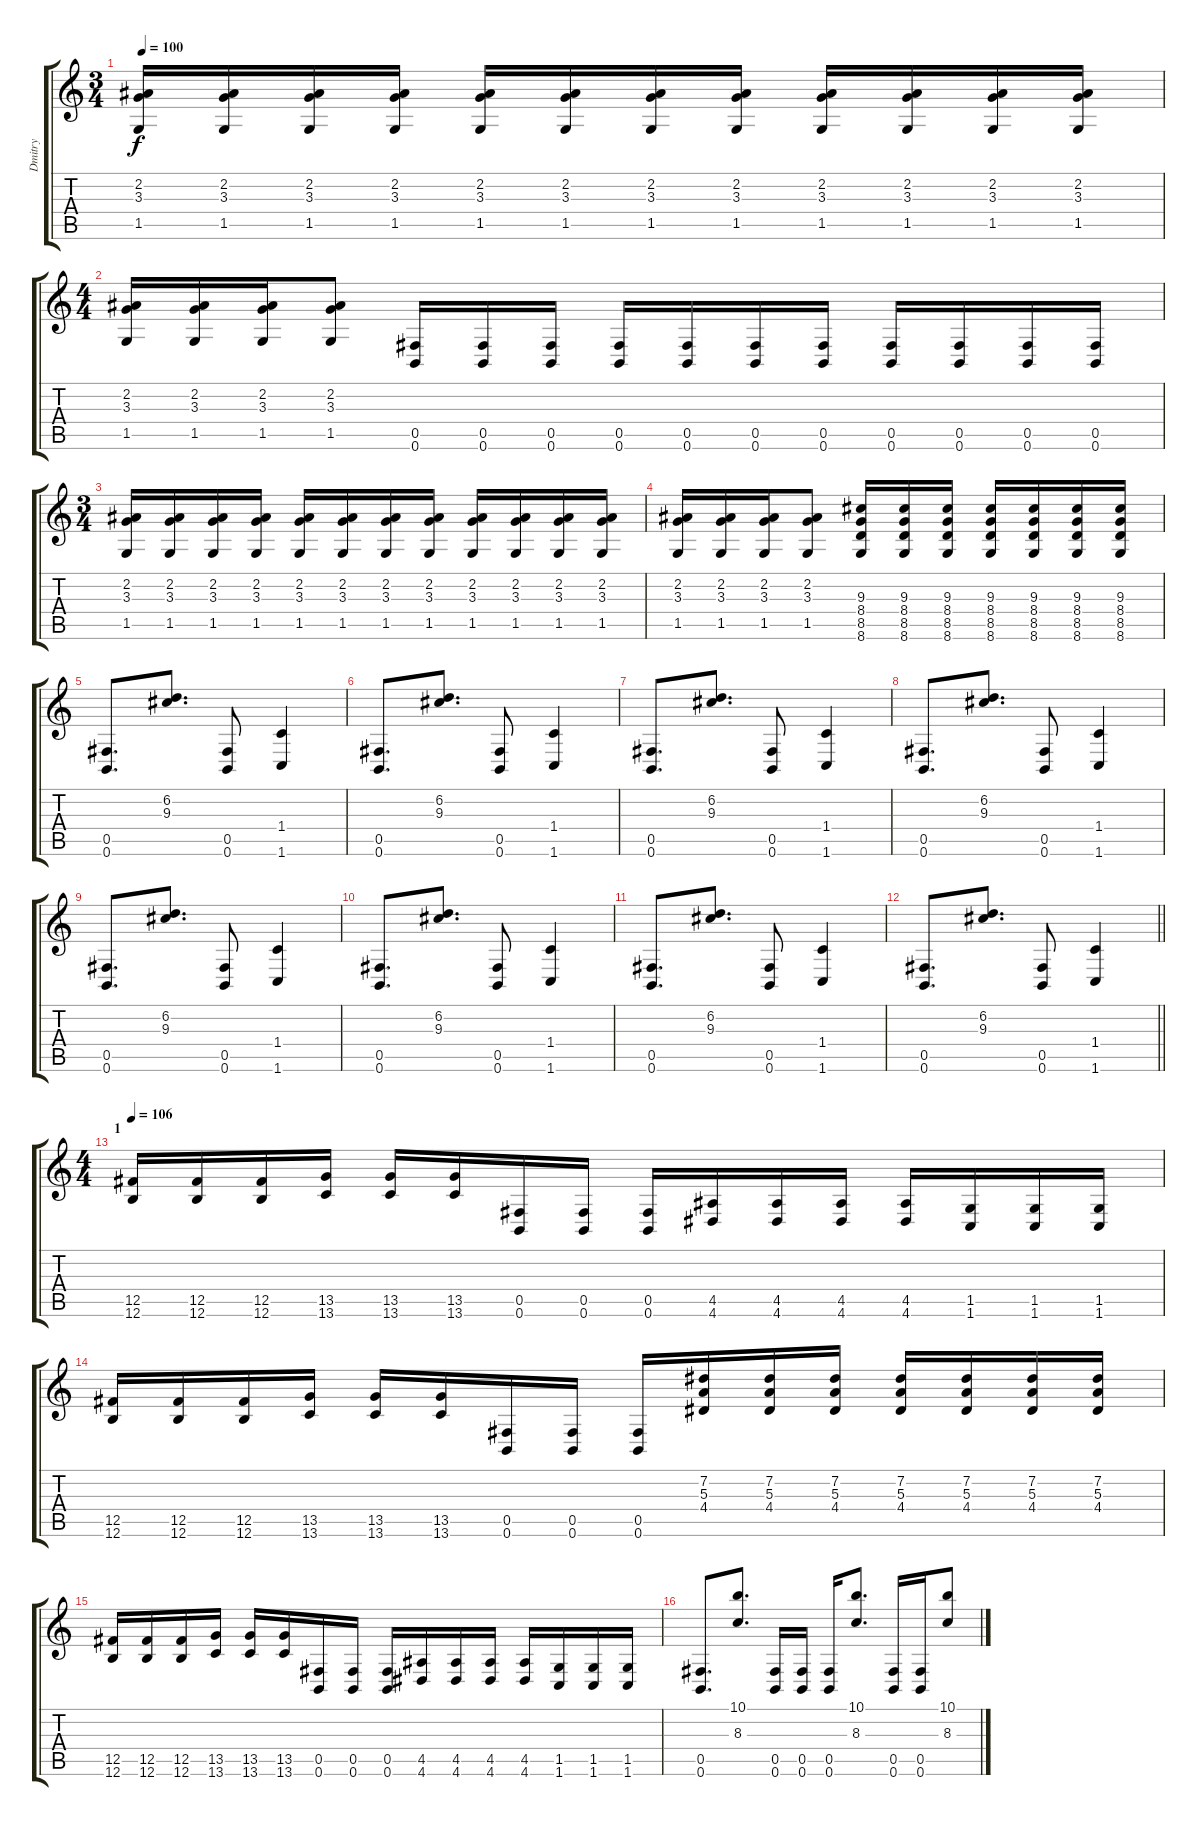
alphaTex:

\track ("Dmitry" "Dmitry") {instrument distortionguitar}
\staff {score tabs}
\tuning (Db4 Ab3 E3 B2 Gb2 B1) {hide}
\ts (3 4)
\tempo 100
\clef g2
\ks c
(2.2 3.3 1.5).16{dy f instrument distortionguitar} (2.2 3.3 1.5).16 (2.2 3.3 1.5).16 (2.2 3.3 1.5).16 (2.2 3.3 1.5).16 (2.2 3.3 1.5).16 (2.2 3.3 1.5).16 (2.2 3.3 1.5).16 (2.2 3.3 1.5).16 (2.2 3.3 1.5).16 (2.2 3.3 1.5).16 (2.2 3.3 1.5).16 |
\ts (4 4)
(2.2 3.3 1.5).16 (2.2 3.3 1.5).16 (2.2 3.3 1.5).16 (2.2 3.3 1.5).8 (0.5 0.6).16{instrument guitarharmonics} (0.5 0.6).16 (0.5 0.6).16 (0.5 0.6).16 (0.5 0.6).16 (0.5 0.6).16 (0.5 0.6).16 (0.5 0.6).16 (0.5 0.6).16 (0.5 0.6).16 (0.5 0.6).16 |
\ts (3 4)
(2.2 3.3 1.5).16{instrument distortionguitar} (2.2 3.3 1.5).16 (2.2 3.3 1.5).16 (2.2 3.3 1.5).16 (2.2 3.3 1.5).16 (2.2 3.3 1.5).16 (2.2 3.3 1.5).16 (2.2 3.3 1.5).16 (2.2 3.3 1.5).16 (2.2 3.3 1.5).16 (2.2 3.3 1.5).16 (2.2 3.3 1.5).16 |
(2.2 3.3 1.5).16 (2.2 3.3 1.5).16 (2.2 3.3 1.5).16 (2.2 3.3 1.5).8 (9.3 8.4 8.5 8.6).16 (9.3 8.4 8.5 8.6).16 (9.3 8.4 8.5 8.6).16 (9.3 8.4 8.5 8.6).16 (9.3 8.4 8.5 8.6).16 (9.3 8.4 8.5 8.6).16 (9.3 8.4 8.5 8.6).16 |
(0.5 0.6).8{d} (6.2 9.3).8{d} (0.5 0.6).8 (1.4 1.6).4 |
(0.5 0.6).8{d} (6.2 9.3).8{d} (0.5 0.6).8 (1.4 1.6).4 |
(0.5 0.6).8{d} (6.2 9.3).8{d} (0.5 0.6).8 (1.4 1.6).4 |
(0.5 0.6).8{d} (6.2 9.3).8{d} (0.5 0.6).8 (1.4 1.6).4 |
(0.5 0.6).8{d} (6.2 9.3).8{d} (0.5 0.6).8 (1.4 1.6).4 |
(0.5 0.6).8{d} (6.2 9.3).8{d} (0.5 0.6).8 (1.4 1.6).4 |
(0.5 0.6).8{d} (6.2 9.3).8{d} (0.5 0.6).8 (1.4 1.6).4 |
\barLineRight lightlight
(0.5 0.6).8{d} (6.2 9.3).8{d} (0.5 0.6).8 (1.4 1.6).4 |
\ts (4 4)
\section ("" "1")
\tempo 106
(12.5 12.6).16 (12.5 12.6).16 (12.5 12.6).16 (13.5 13.6).16 (13.5 13.6).16 (13.5 13.6).16 (0.5 0.6).16 (0.5 0.6).16 (0.5 0.6).16 (4.5 4.6).16 (4.5 4.6).16 (4.5 4.6).16 (4.5 4.6).16 (1.5 1.6).16 (1.5 1.6).16 (1.5 1.6).16 |
(12.5 12.6).16 (12.5 12.6).16 (12.5 12.6).16 (13.5 13.6).16 (13.5 13.6).16 (13.5 13.6).16 (0.5 0.6).16 (0.5 0.6).16 (0.5 0.6).16 (7.2 5.3 4.4).16 (7.2 5.3 4.4).16 (7.2 5.3 4.4).16 (7.2 5.3 4.4).16 (7.2 5.3 4.4).16 (7.2 5.3 4.4).16 (7.2 5.3 4.4).16 |
(12.5 12.6).16 (12.5 12.6).16 (12.5 12.6).16 (13.5 13.6).16 (13.5 13.6).16 (13.5 13.6).16 (0.5 0.6).16 (0.5 0.6).16 (0.5 0.6).16 (4.5 4.6).16 (4.5 4.6).16 (4.5 4.6).16 (4.5 4.6).16 (1.5 1.6).16 (1.5 1.6).16 (1.5 1.6).16 |
(0.5 0.6).8{d} (10.1 8.3).8{d} (0.5 0.6).16 (0.5 0.6).16 (0.5 0.6).16 (10.1 8.3).8{d} (0.5 0.6).16 (0.5 0.6).16 (10.1 8.3).8
